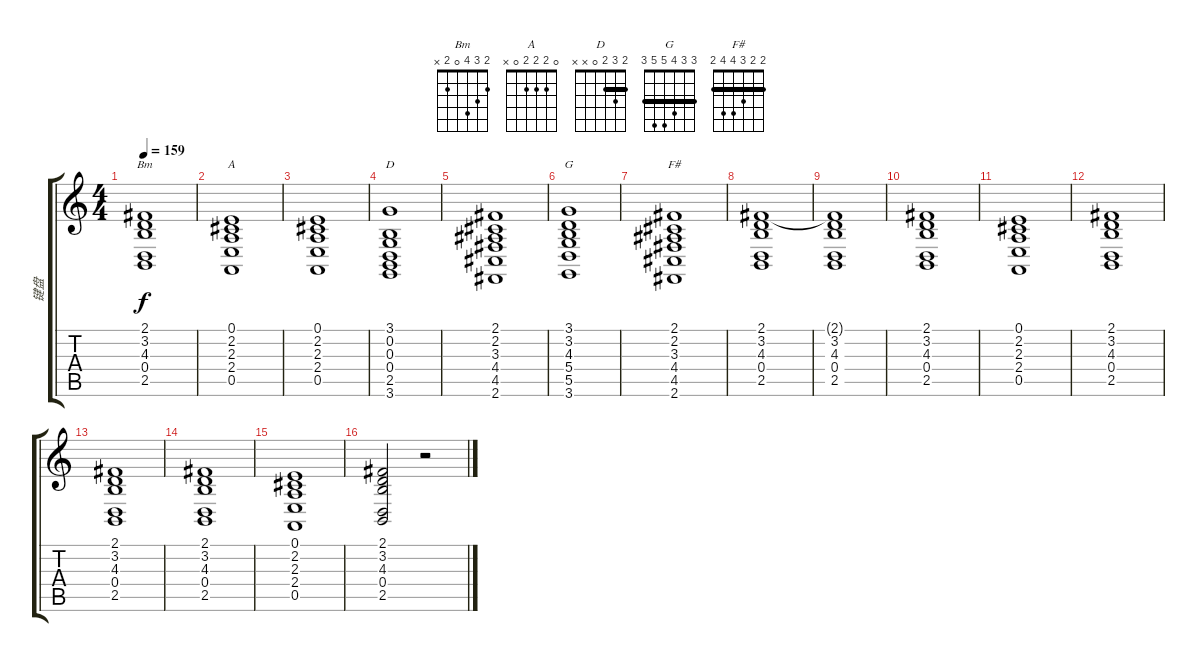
\track ("键盘" "键盘") {instrument synthstrings1}
\staff {score tabs}
\tuning (E4 B3 G3 D3 A2 E2) {hide}
\chord ("Bm" 2 3 4 0 2 x)
\chord ("A" 0 2 2 2 0 x)
\chord ("D" 2 3 2 0 x x) {barre 2}
\chord ("G" 3 3 4 5 5 3) {barre 3}
\chord ("F#" 2 2 3 4 4 2) {barre 2}
\ts (4 4)
\tempo 159
\clef g2
\ks c
(2.1 3.2 4.3 0.4 2.5).1{ch "Bm" dy f} |
(0.1 2.2 2.3 2.4 0.5).1{ch "A"} |
(0.1 2.2 2.3 2.4 0.5).1 |
(3.1 0.2 0.3 0.4 2.5 3.6).1{ch "D"} |
(2.1 2.2 3.3 4.4 4.5 2.6).1 |
(3.1 3.2 4.3 5.4 5.5 3.6).1{ch "G"} |
(2.1 2.2 3.3 4.4 4.5 2.6).1{ch "F#"} |
(2.1 3.2 4.3 0.4 2.5).1 |
(2.1{t} 3.2 4.3 0.4 2.5).1 |
(2.1 3.2 4.3 0.4 2.5).1 |
(0.1 2.2 2.3 2.4 0.5).1 |
(2.1 3.2 4.3 0.4 2.5).1 |
(2.1 3.2 4.3 0.4 2.5).1 |
(2.1 3.2 4.3 0.4 2.5).1 |
(0.1 2.2 2.3 2.4 0.5).1 |
(2.1 3.2 4.3 0.4 2.5).2 r.2
